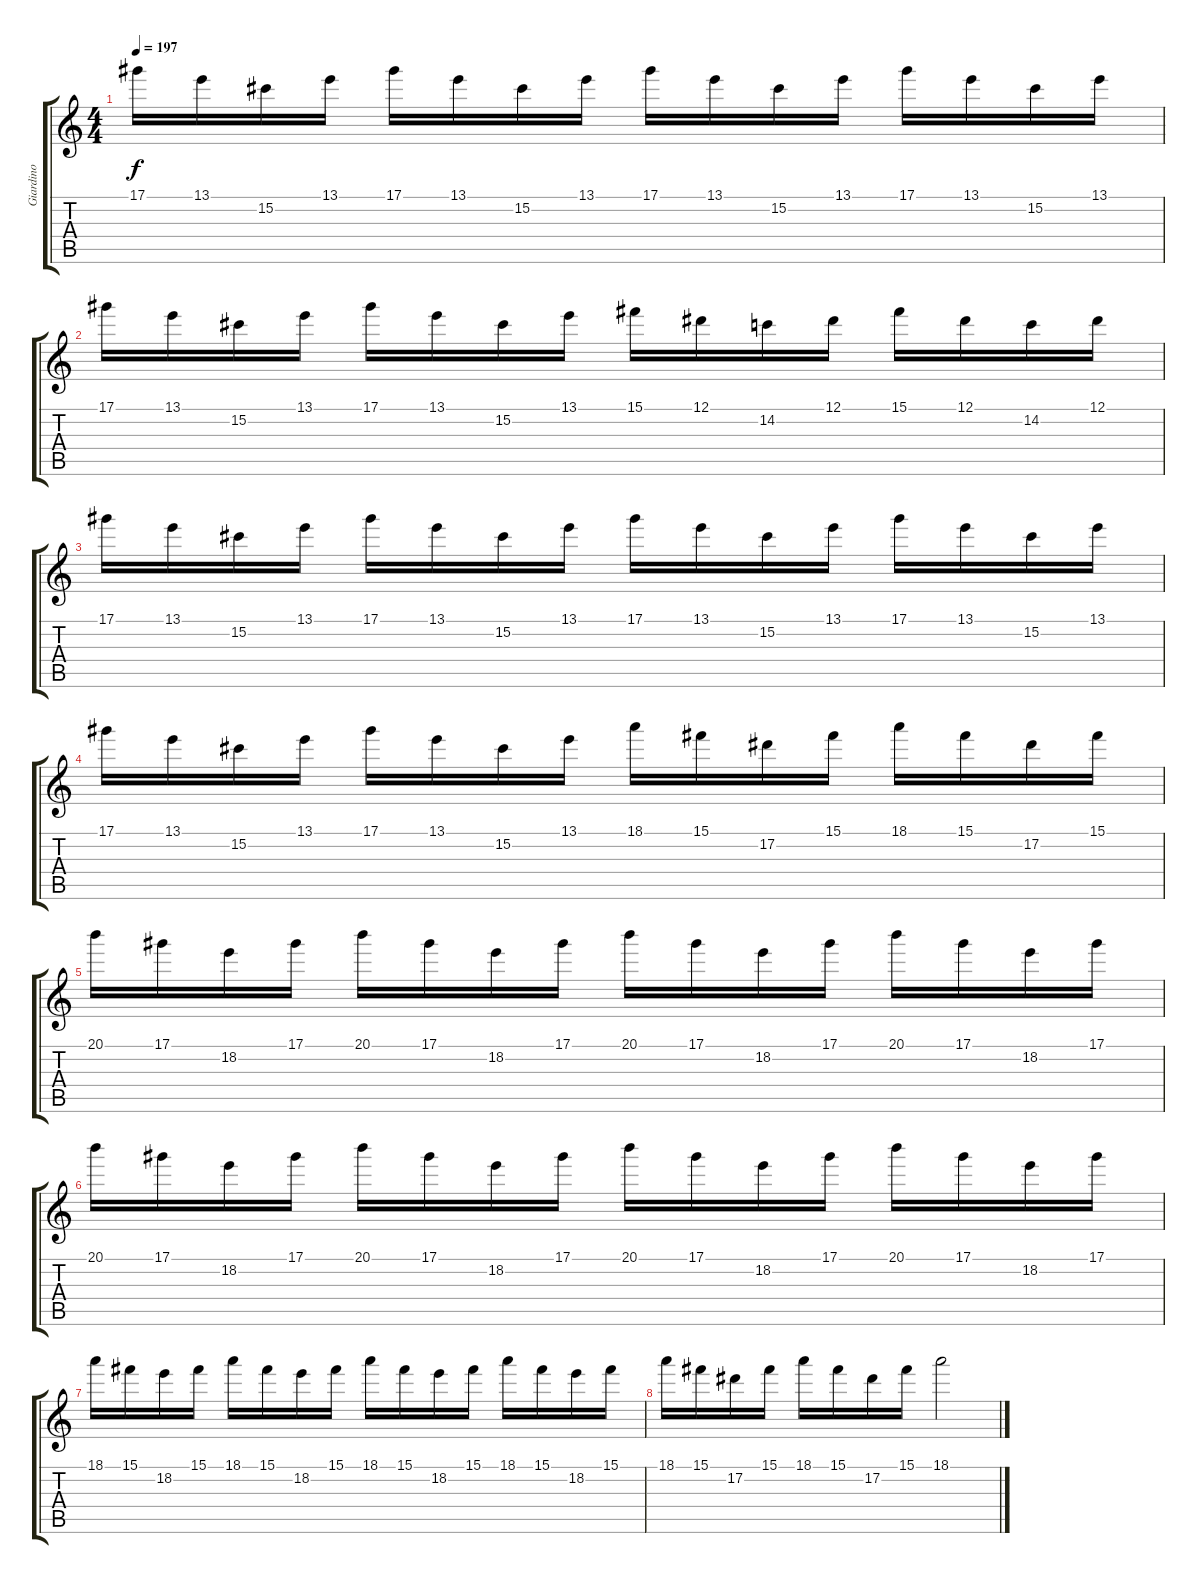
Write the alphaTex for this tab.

\track ("Giardino" "Giardino") {instrument overdrivenguitar}
\staff {score tabs}
\tuning (Eb4 Bb3 Gb3 Db3 Ab2 Eb2) {hide}
\ts (4 4)
\tempo 197
\clef g2
\ks c
17.1.16{dy f} 13.1.16 15.2.16 13.1.16 17.1.16 13.1.16 15.2.16 13.1.16 17.1.16 13.1.16 15.2.16 13.1.16 17.1.16 13.1.16 15.2.16 13.1.16 |
17.1.16 13.1.16 15.2.16 13.1.16 17.1.16 13.1.16 15.2.16 13.1.16 15.1.16 12.1.16 14.2.16 12.1.16 15.1.16 12.1.16 14.2.16 12.1.16 |
17.1.16 13.1.16 15.2.16 13.1.16 17.1.16 13.1.16 15.2.16 13.1.16 17.1.16 13.1.16 15.2.16 13.1.16 17.1.16 13.1.16 15.2.16 13.1.16 |
17.1.16 13.1.16 15.2.16 13.1.16 17.1.16 13.1.16 15.2.16 13.1.16 18.1.16 15.1.16 17.2.16 15.1.16 18.1.16 15.1.16 17.2.16 15.1.16 |
20.1.16 17.1.16 18.2.16 17.1.16 20.1.16 17.1.16 18.2.16 17.1.16 20.1.16 17.1.16 18.2.16 17.1.16 20.1.16 17.1.16 18.2.16 17.1.16 |
20.1.16 17.1.16 18.2.16 17.1.16 20.1.16 17.1.16 18.2.16 17.1.16 20.1.16 17.1.16 18.2.16 17.1.16 20.1.16 17.1.16 18.2.16 17.1.16 |
18.1.16 15.1.16 18.2.16 15.1.16 18.1.16 15.1.16 18.2.16 15.1.16 18.1.16 15.1.16 18.2.16 15.1.16 18.1.16 15.1.16 18.2.16 15.1.16 |
18.1.16 15.1.16 17.2.16 15.1.16 18.1.16 15.1.16 17.2.16 15.1.16 18.1.2
